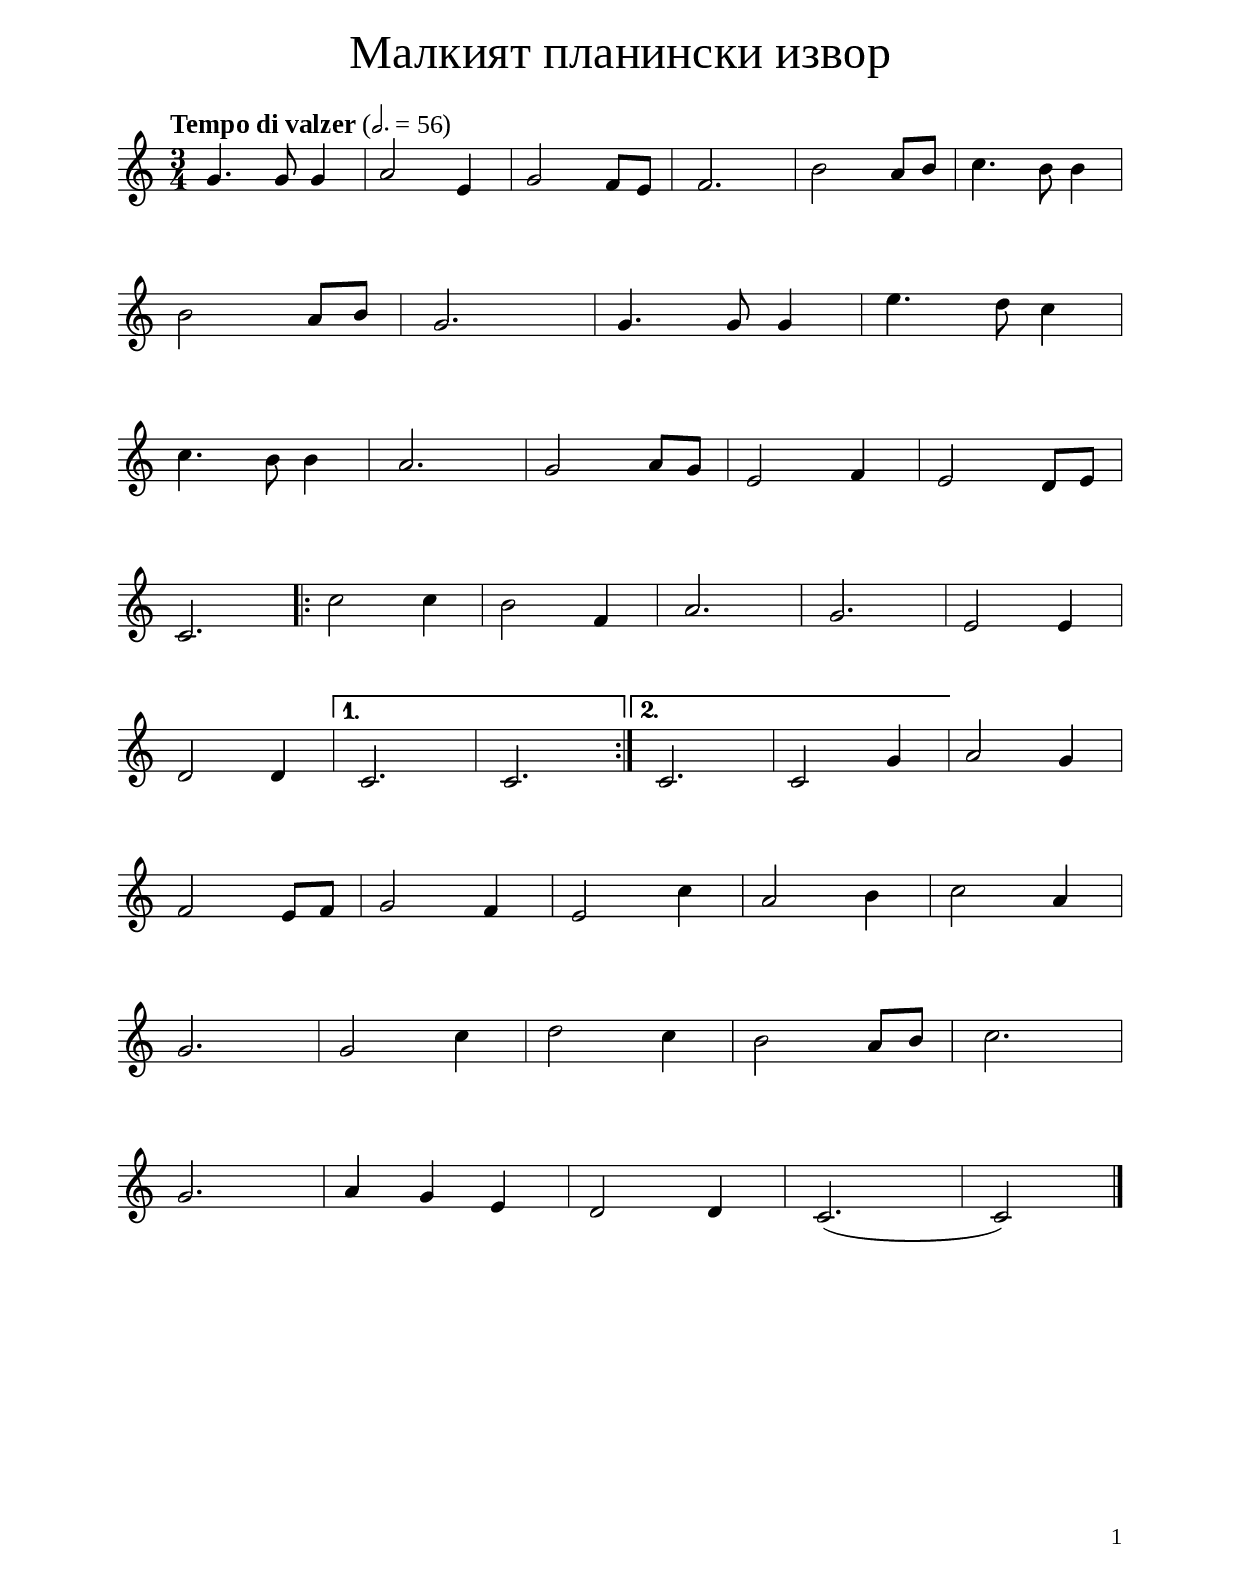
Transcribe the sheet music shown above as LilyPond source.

\version "2.24.3"

% include paper part and global functions
\include "include/globals.ily"

\bookpart {
  \label #'ref165
  \tocItem \markup "Малкият планински извор"
  \include "include/bookpart-paper.ily"
  \score {
    \include "include/score-layout.ily"

    \new Voice \relative  c'{
      \clef treble
      \key c \major
      \time 3/4
      \tempoFunc "Tempo di valzer" 2. "56"

      g'4. g8 g4 | % 2
      a2 e4 | % 3
      g2 f8 e8 | % 4
      f2. | % 5
      b2 a8  b8 | % 6
      c4. b8 b4 | \break % 7
      b2 a8  b8 | % 8
      g2. | % 9
      g4. g8 g4 |
      e'4.  d8  c4 | \break % 11
      c4.  b8  b4 | % 12
      a2.  | % 13
      g2 a8 g8 | % 14
      e2 f4 | % 15
      e2 d8 e8 | \break % 16
      c2. \repeat volta 2 {
        | % 17
        c'2  c4 | % 18
        b2 f4  | % 19
        a2.  |
        g2. | % 21
        e2 e4 | \break % 22
        d2 d4
      }
      \alternative {
        {
          | % 23
          c2. | % 24
          c2.
        }
        {
          | % 25
          c2. | % 26
          c2 g'4
        }
      }
      a2 g4 \break | % 28
      f2 e8 f8 | % 29
      g2 f4 |
      e2  c'4 | % 31
      a2  b4 | % 32
      c2 a4 | \break % 33
      g2.  | % 34
      g2   c4

      | % 35
      d2  c4 | % 36
      b2 a8 b8 | % 37
      c2. | \break  % 38
      g2. | % 39
      a4 g4 e4 |
      d2 d4

      | % 41
      c2. ( | % 42
      c2 )
      \bar "|."
    }

    \addlyrics {


    }

    \header {
      title = \titleFunc #'ref_desc_15 "Малкият планински извор" "Malkijat planinski izvor"
    }

    \midi{}

  } % score
  %\markup \dc-two "D.C." "con repitione"



} % bookpart

% Più mosso
%
